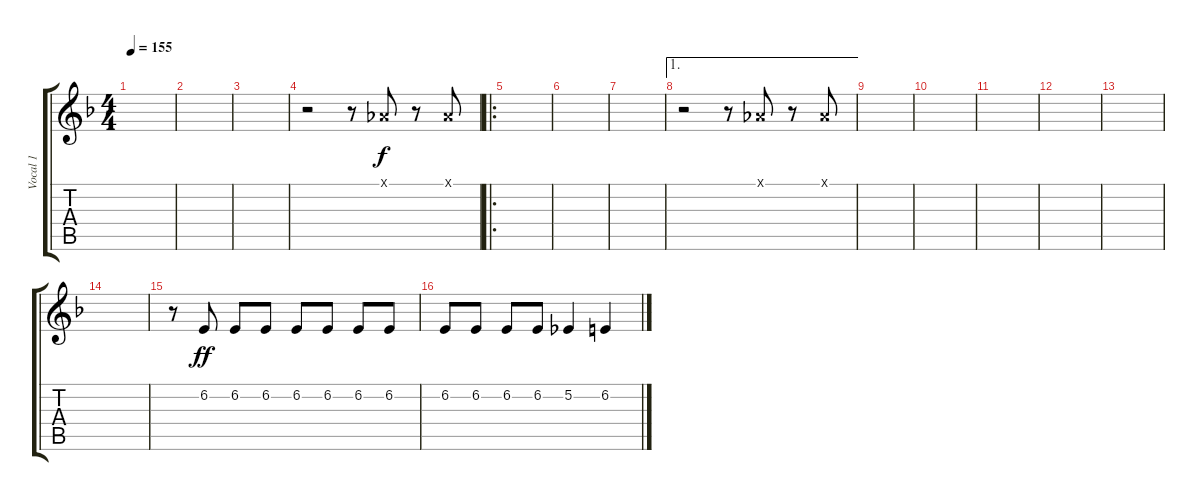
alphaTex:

\track ("Vocal 1" "Vocal 1") {instrument baritonesax}
\staff {score tabs}
\tuning (Eb4 Bb3 Gb3 Db3 Ab2 Eb2) {hide}
\ts (4 4)
\tempo 155
\clef g2
\ks dminor
|
|
|
r.2 r.8 5.1{x}.8 r.8 5.1{x}.8 |
\ro
|
|
|
\ae 1
r.2 r.8 5.1{x}.8 r.8 5.1{x}.8 |
|
|
|
|
|
|
r.8 6.2.8{dy ff} 6.2.8 6.2.8 6.2.8 6.2.8 6.2.8 6.2.8 |
6.2.8 6.2.8 6.2.8 6.2.8 5.2.4 6.2.4
